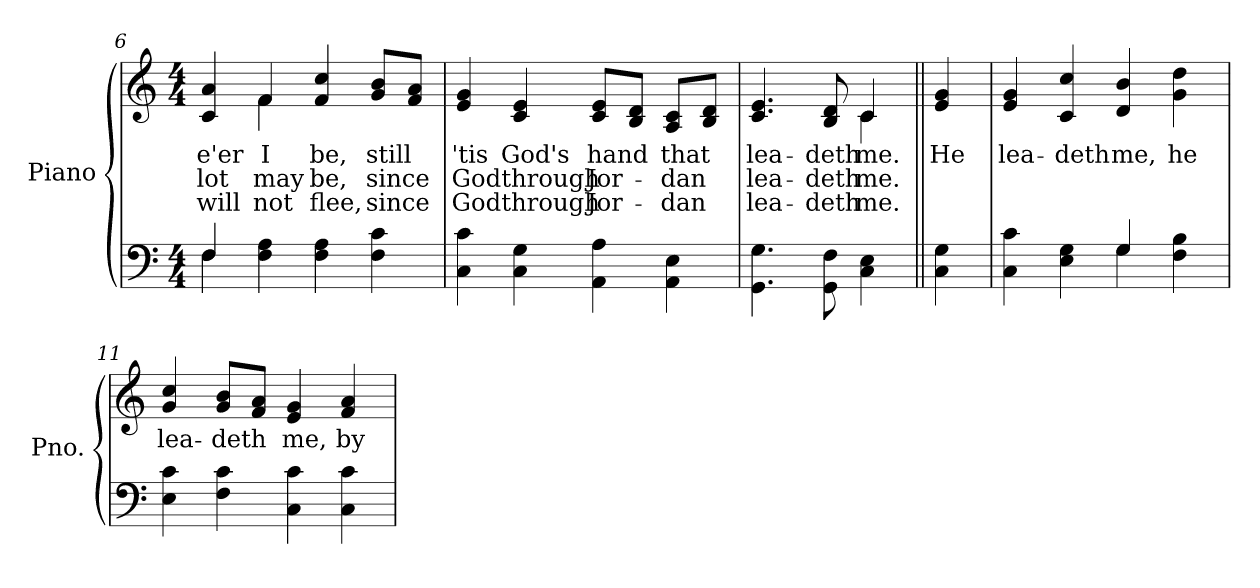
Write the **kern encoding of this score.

**kern	**kern	**text	**text	**text
*part2	*part1	*part1	*part1	*part1
*staff2	*staff1	*staff1	*staff1	*staff1
*I"Piano	*I"Piano	*	*	*
*I'Pno.	*I'Pno.	*	*	*
!!LO:LB:g=z
*clefF4	*clefG2	*	*	*
*k[]	*k[]	*	*	*
*C:	*C:	*	*	*
*M4/4	*M4/4	*	*	*
=6	=6	=6	=6	=6
*^	*	*	*	*
!	!	!	!LO:LY:b:color=#000000	!LO:LY:b:color=#000000	!LO:LY:b:color=#000000
*	*	*^	*	*	*
4Fi/	4Fi\	4ci/ 4ai	4ryy	-e'er	lot	will
!	!	!	!	!LO:LY:b:color=#000000	!LO:LY:b:color=#000000	!LO:LY:b:color=#000000
4Fi\ 4Ai	2.ryy	4fi/	4fi\	I	may	not
!	!	!	!	!LO:LY:b:color=#000000	!LO:LY:b:color=#000000	!LO:LY:b:color=#000000
4Fi\ 4Ai	.	4fi/ 4cci	2ryy	be,	be,	flee,
!	!	!	!	!LO:LY:b:color=#000000	!LO:LY:b:color=#000000	!LO:LY:b:color=#000000
4Fi\ 4ci	.	8gi/ 8bi/L	.	still	since	since
.	.	8fi/ 8ai/J	.	.	.	.
*v	*v	*	*	*	*	*
*	*v	*v	*	*	*
=7	=7	=7	=7	=7
!	!	!LO:LY:b:color=#000000	!LO:LY:b:color=#000000	!LO:LY:b:color=#000000
4Ci\ 4ci	4ei/ 4gi	'tis	God	God
!	!	!LO:LY:b:color=#000000	!LO:LY:b:color=#000000	!LO:LY:b:color=#000000
4Ci\ 4Gi	4ci/ 4ei	God's	through	through
!	!	!LO:LY:b:color=#000000	!LO:LY:b:color=#000000	!LO:LY:b:color=#000000
4AAi\ 4Ai	8ci/ 8ei/L	hand	Jor-	Jor-
.	8Bi/ 8di/J	.	.	.
!	!	!LO:LY:b:color=#000000	!LO:LY:b:color=#000000	!LO:LY:b:color=#000000
4AAi\ 4Ei	8Ai/ 8ci/L	that	-dan	-dan
.	8Bi/ 8di/J	.	.	.
=8	=8	=8	=8	=8
!	!	!LO:LY:b:color=#000000	!LO:LY:b:color=#000000	!LO:LY:b:color=#000000
*	*^	*	*	*
4.GGi\ 4.Gi	4.ci/ 4.ei	2ryy	lea-	lea-	lea-
!	!	!	!LO:LY:b:color=#000000	!LO:LY:b:color=#000000	!LO:LY:b:color=#000000
8GGi\ 8Fi	8Bi/ 8di	.	-deth	-deth	-deth
!	!	!	!LO:LY:b:color=#000000	!LO:LY:b:color=#000000	!LO:LY:b:color=#000000
4Ci\ 4Ei	4ci/	4ci\	me.	me.	me.
*	*v	*v	*	*	*
!!LO:LB:g=z
=9||	=9||	=9||	=9||	=9||
*	*^	*	*	*
!	!LO:TX:a:i:t=Refrain	!	!	!	!
!	!	!	!LO:LY:b:color=#000000	!	!
*	*v	*v	*	*	*
4Ci\ 4Gi	4ei/ 4gi	He	.	.
=10	=10	=10	=10	=10
*^	*	*	*	*
!	!	!	!LO:LY:b:color=#000000	!	!
4Ci\ 4ci	2ryy	4ei/ 4gi	lea-	.	.
!	!	!	!LO:LY:b:color=#000000	!	!
4Ei\ 4Gi	.	4ci/ 4cci	-deth	.	.
!	!	!	!LO:LY:b:color=#000000	!	!
4Gi/	4Gi\	4di/ 4bi	me,	.	.
!	!	!	!LO:LY:b:color=#000000	!	!
4Fi\ 4Bi	4ryy	4gi\ 4ddi	he	.	.
*v	*v	*	*	*	*
=11	=11	=11	=11	=11
*^	*	*	*	*
!	!	!	!LO:LY:b:color=#000000	!	!
*v	*v	*	*	*	*
4Ei\ 4ci	4gi/ 4cci	lea-	.	.
!	!	!LO:LY:b:color=#000000	!	!
4Fi\ 4ci	8gi/ 8bi/L	-deth	.	.
.	8fi/ 8ai/J	.	.	.
!	!	!LO:LY:b:color=#000000	!	!
4Ci\ 4ci	4ei/ 4gi	me,	.	.
!	!	!LO:LY:b:color=#000000	!	!
4Ci\ 4ci	4fi/ 4ai	by	.	.
=	=	=	=	=
*-	*-	*-	*-	*-
